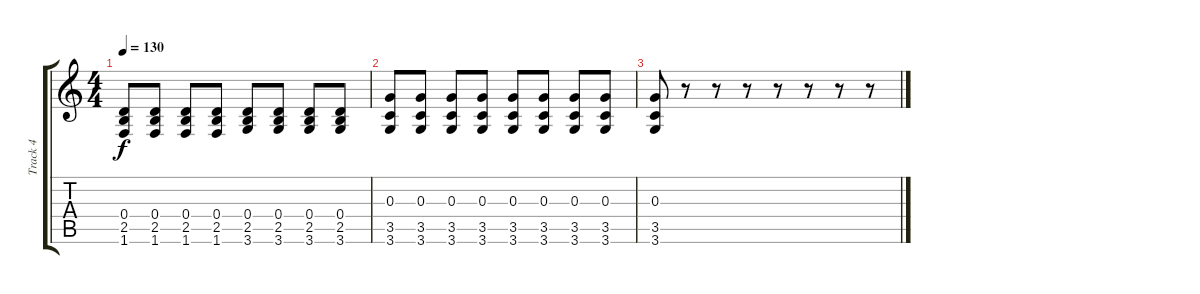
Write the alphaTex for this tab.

\track ("Track 4" "Track 4") {instrument overdrivenguitar}
\staff {score tabs}
\tuning (E4 B3 G3 D3 A2 E2) {hide}
\ts (4 4)
\tempo 130
\clef g2
\ks c
(0.4 2.5 1.6).8{dy f} (0.4 2.5 1.6).8 (0.4 2.5 1.6).8 (0.4 2.5 1.6).8 (0.4 2.5 3.6).8 (0.4 2.5 3.6).8 (0.4 2.5 3.6).8 (0.4 2.5 3.6).8 |
(0.3 3.5 3.6).8 (0.3 3.5 3.6).8 (0.3 3.5 3.6).8 (0.3 3.5 3.6).8 (0.3 3.5 3.6).8 (0.3 3.5 3.6).8 (0.3 3.5 3.6).8 (0.3 3.5 3.6).8 |
(0.3 3.5 3.6).8 r.8 r.8 r.8 r.8 r.8 r.8 r.8
